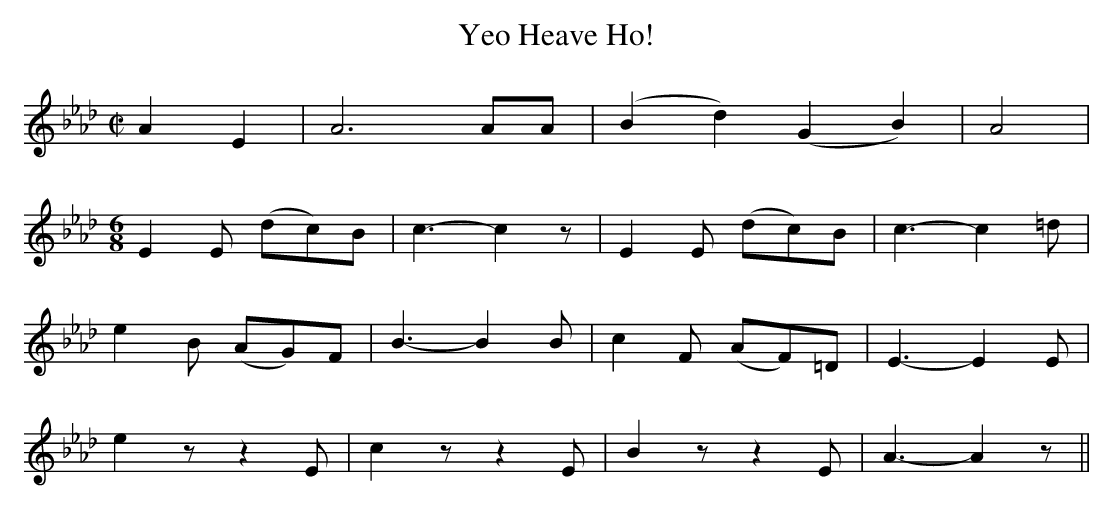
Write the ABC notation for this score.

X:1
T:Yeo Heave Ho!
M:C|
L:1/8
K:Ab
A2E2|\
A6 AA|(B2d2)(G2B2)|A4|
M:6/8
E2E (dc)B|c3- c2z|E2E (dc)B |c3-c2=d|
e2B (AG)F|B3- B2B|c2F (AF)=D|E3-E2E |
e2z  z2 E|c2z z2E|B2z  z2 E |A3-A2z ||
